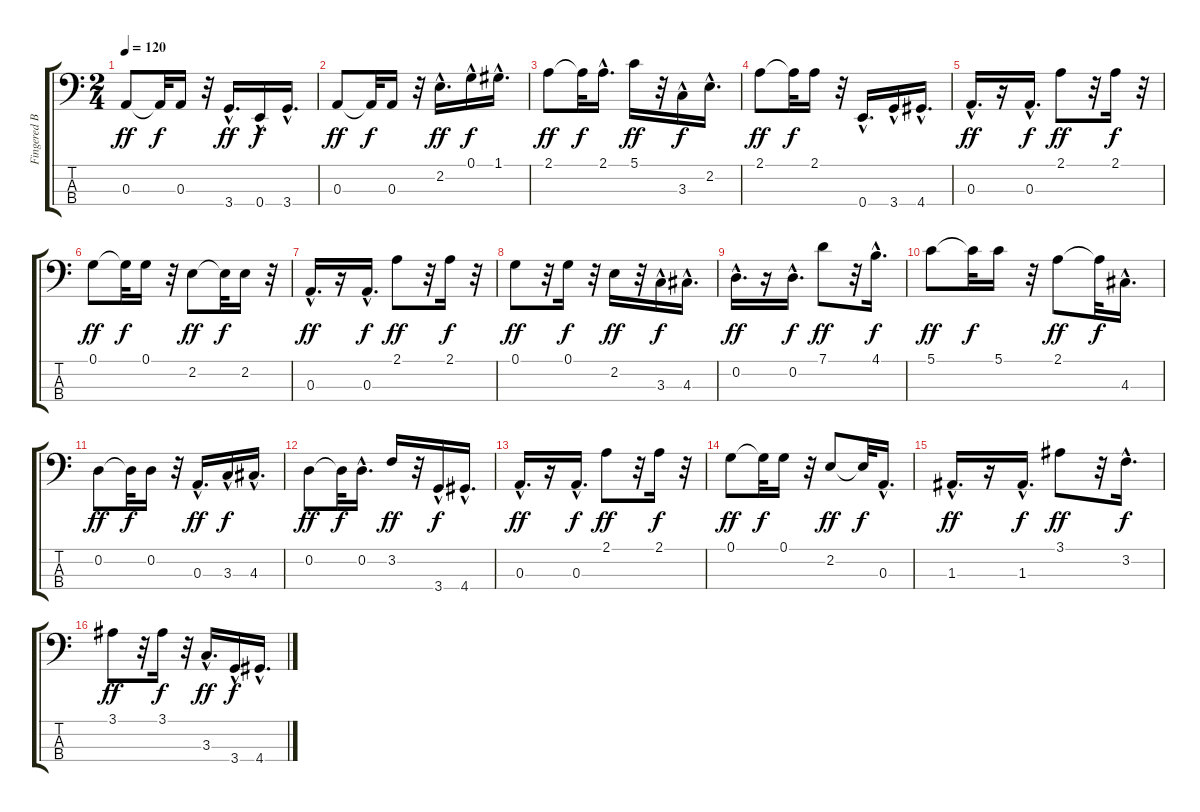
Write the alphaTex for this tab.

\track ("Fingered Bass" "Fingered B") {instrument electricbassfinger}
\staff {score tabs}
\tuning (G2 D2 A1 E1) {hide}
\ts (2 4)
\tempo 120
\clef f4
\ks c
0.3.8{dy ff instrument electricbassfinger} 0.3{t}.32{dy f} 0.3.16 r.32 3.4{hac}.16{d dy ff} 0.4{hac}.16{dy f} 3.4{hac}.16{d} |
0.3.8{dy ff} 0.3{t}.32{dy f} 0.3.16 r.32 2.2{hac}.16{d dy ff} 0.1{hac}.16{dy f} 1.1{hac}.16{d} |
2.1.8{dy ff} 2.1{t}.32{dy f} 2.1{hac}.16{d} 5.1.16{dy ff} r.32 3.3{hac}.16{dy f} 2.2{hac}.16{d} |
2.1.8{dy ff} 2.1{t}.32{dy f} 2.1.16 r.32 0.4{hac}.16{d} 3.4{hac}.16 4.4{hac}.16{d} |
0.3{hac}.16{d dy ff} r.16 0.3{hac}.16{d dy f} 2.1.8{dy ff} r.32 2.1.16{dy f} r.32 |
0.1.8{dy ff} 0.1{t}.32{dy f} 0.1.16 r.32 2.2.8{dy ff} 2.2{t}.32{dy f} 2.2.16 r.32 |
0.3{hac}.16{d dy ff} r.16 0.3{hac}.16{d dy f} 2.1.8{dy ff} r.32 2.1.16{dy f} r.32 |
0.1.8{dy ff} r.32 0.1.16{dy f} r.32 2.2.16{dy ff} r.32 3.3{hac}.16{dy f} 4.3{hac}.16{d} |
0.2{hac}.16{d dy ff} r.16 0.2{hac}.16{d dy f} 7.1.8{dy ff} r.32 4.1{hac}.16{d dy f} |
5.1.8{dy ff} 5.1{t}.32{dy f} 5.1.16 r.32 2.1.8{dy ff} 2.1{t}.32{dy f} 4.3{hac}.16{d} |
0.2.8{dy ff} 0.2{t}.32{dy f} 0.2.16 r.32 0.3{hac}.16{d dy ff} 3.3{hac}.16{dy f} 4.3{hac}.16{d} |
0.2.8{dy ff} 0.2{t}.32{dy f} 0.2{hac}.16{d} 3.2.16{dy ff} r.32 3.4{hac}.16{dy f} 4.4{hac}.16{d} |
0.3{hac}.16{d dy ff} r.16 0.3{hac}.16{d dy f} 2.1.8{dy ff} r.32 2.1.16{dy f} r.32 |
0.1.8{dy ff} 0.1{t}.32{dy f} 0.1.16 r.32 2.2.8{dy ff} 2.2{t}.32{dy f} 0.3{hac}.16{d} |
1.3{hac}.16{d dy ff} r.16 1.3{hac}.16{d dy f} 3.1.8{dy ff} r.32 3.2{hac}.16{d dy f} |
3.1.8{dy ff} r.32 3.1.16{dy f} r.32 3.3{hac}.16{d dy ff} 3.4{hac}.16{dy f} 4.4{hac}.16{d}
